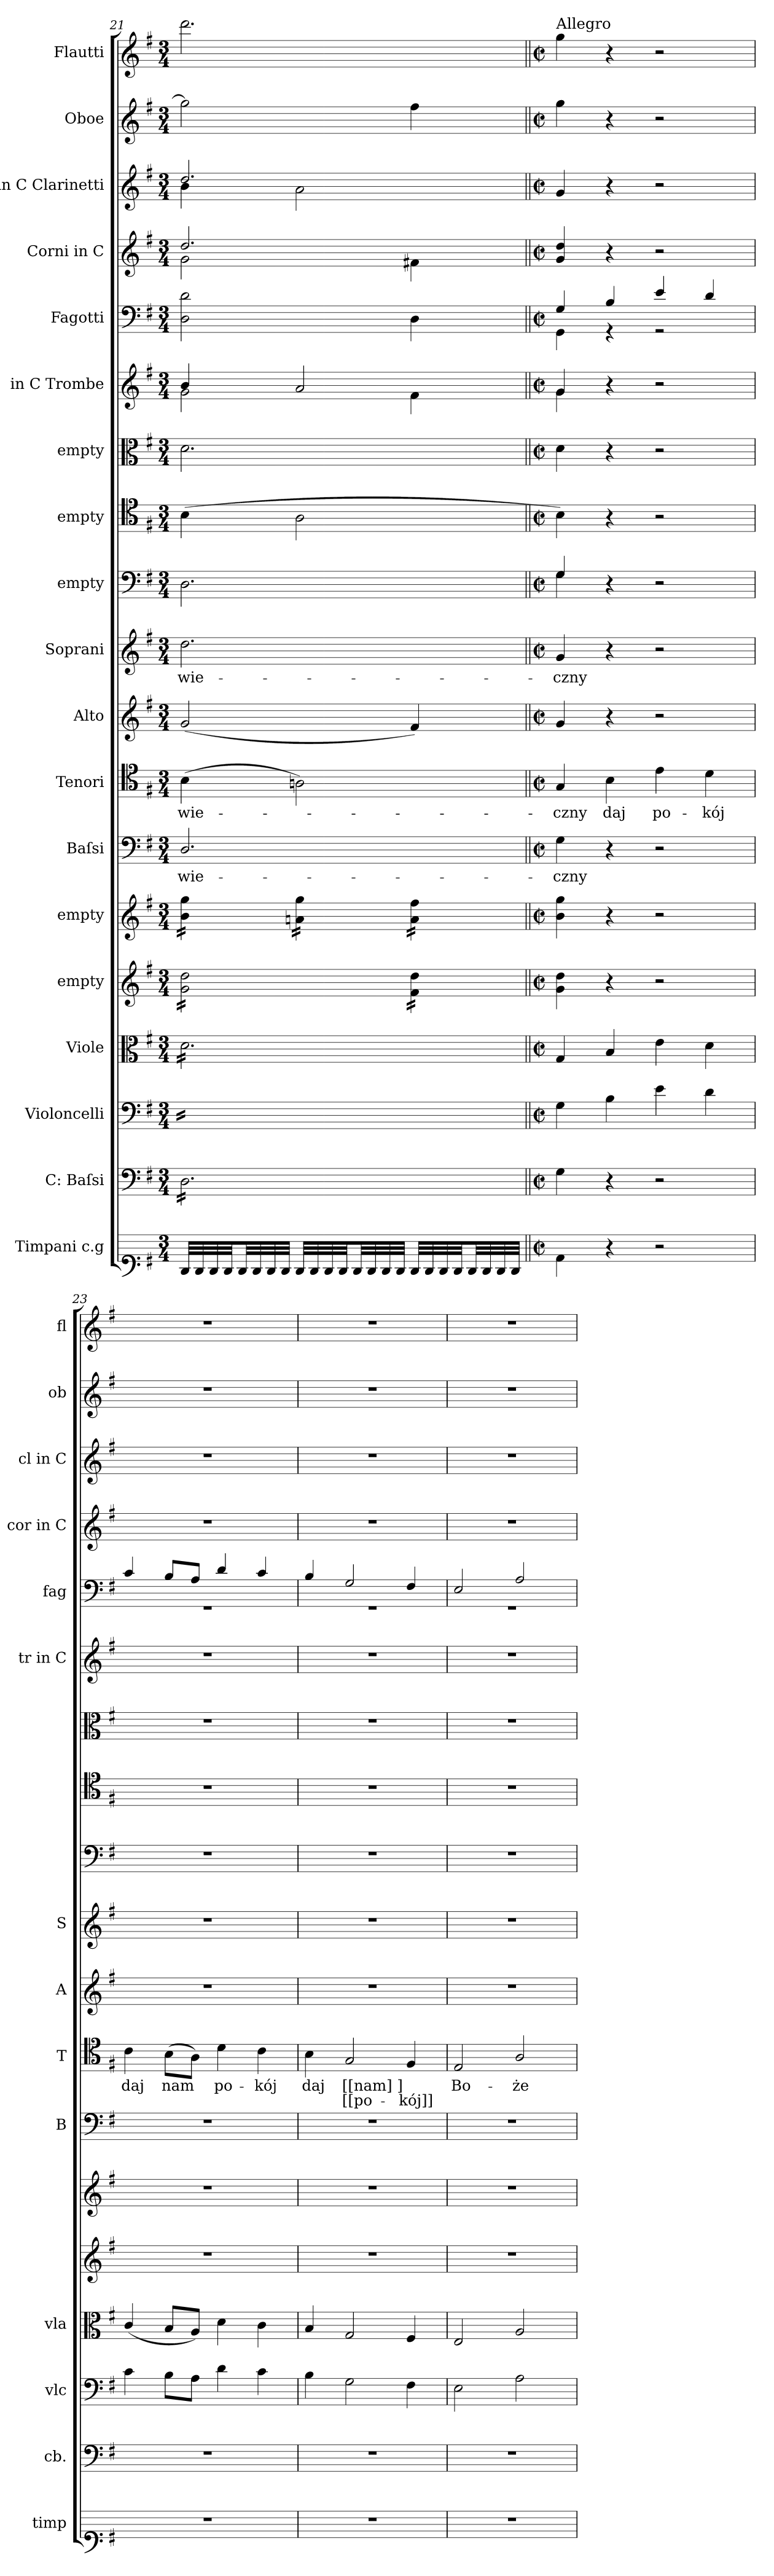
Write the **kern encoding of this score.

**kern	**kern	**kern	**kern	**kern	**kern	**kern	**text	**kern	**text	**text	**kern	**kern	**text	**kern	**kern	**kern	**kern	**kern	**kern	**kern	**kern	**kern
*part19	*part18	*part17	*part16	*part15	*part14	*part13	*part13	*part12	*part12	*part12	*part11	*part10	*part10	*part9	*part8	*part7	*part6	*part5	*part4	*part3	*part2	*part1
*staff19	*staff18	*staff17	*staff16	*staff15	*staff14	*staff13	*staff13	*staff12	*staff12	*staff12	*staff11	*staff10	*staff10	*staff9	*staff8	*staff7	*staff6	*staff5	*staff4	*staff3	*staff2	*staff1
*I"Timpani c.g	*I"C: Baſsi	*I"Violoncelli	*I"Viole	*I"empty	*I"empty	*I"Baſsi	*	*I"Tenori	*	*	*I"Alto	*I"Soprani	*	*I"empty	*I"empty	*I"empty	*I"in C Trombe	*I"Fagotti	*I"Corni in C	*I"in C Clarinetti	*I"Oboe	*I"Flautti
*I'timp	*I'cb.	*I'vlc	*I'vla	*	*	*I'B	*	*I'T	*	*	*I'A	*I'S	*	*	*	*	*I'tr in C	*I'fag	*I'cor in C	*I'cl in C	*I'ob	*I'fl
*clefF1	*clefF4	*clefF4	*clefC3	*clefG2	*clefG2	*clefF4	*	*clefC4	*	*	*clefG2	*clefG2	*	*clefF4	*clefC4	*clefC3	*clefG2	*clefF4	*clefG2	*clefG2	*clefG2	*clefG2
*k[f#]	*k[f#]	*k[f#]	*k[f#]	*k[f#]	*k[f#]	*k[f#]	*	*k[f#]	*	*	*k[f#]	*k[f#]	*	*k[f#]	*k[f#]	*k[f#]	*k[f#]	*k[f#]	*k[f#]	*k[f#]	*k[f#]	*k[f#]
*G:	*G:	*G:	*G:	*G:	*G:	*G:	*	*G:	*	*	*G:	*G:	*	*G:	*G:	*G:	*G:	*G:	*G:	*G:	*G:	*G:
*M3/4	*M3/4	*M3/4	*M3/4	*M3/4	*M3/4	*M3/4	*	*M3/4	*	*	*M3/4	*M3/4	*	*M3/4	*M3/4	*M3/4	*M3/4	*M3/4	*M3/4	*M3/4	*M3/4	*M3/4
=21	=21	=21	=21	=21	=21	=21	=21	=21	=21	=21	=21	=21	=21	=21	=21	=21	=21	=21	=21	=21	=21	=21
*	*	*	*	*	*	*	*	*	*	*	*	*	*	*	*	*	*^	*	*^	*^	*	*
*	*tremolo	*	*	*	*	*	*	*	*	*	*	*	*	*	*	*	*	*	*	*	*	*	*	*	*
*	*	*tremolo	*	*	*	*	*	*	*	*	*	*	*	*	*	*	*	*	*	*	*	*	*	*	*
*	*	*	*tremolo	*	*	*	*	*	*	*	*	*	*	*	*	*	*	*	*	*	*	*	*	*	*
*	*	*	*	*tremolo	*	*	*	*	*	*	*	*	*	*	*	*	*	*	*	*	*	*	*	*	*
*	*	*	*	*	*tremolo	*	*	*	*	*	*	*	*	*	*	*	*	*	*	*	*	*	*	*	*
32C/LLL	16D\LL	16D\yyLL	16d\LL	16g\ 16dd\LL	16b\ 16gg\LL	2.D/	wie-	(4B\	wie-	.	(2g/	2.dd\	wie-	2.D\	(4B\	2.d\	4b/	2g\	2D\ 2d\	2.dd/	2g\	2.dd/	4b\	2gg\]	2.ddd\
32C/	.	.	.	.	.	.	.	.	.	.	.	.	.	.	.	.	.	.	.	.	.	.	.	.	.
32C/	16D\	16D\yy	16d\	16g\ 16dd\	16b\ 16gg\	.	.	.	.	.	.	.	.	.	.	.	.	.	.	.	.	.	.	.	.
32C/JJ	.	.	.	.	.	.	.	.	.	.	.	.	.	.	.	.	.	.	.	.	.	.	.	.	.
32C/LL	16D\	16D\yy	16d\	16g\ 16dd\	16b\ 16gg\	.	.	.	.	.	.	.	.	.	.	.	.	.	.	.	.	.	.	.	.
32C/	.	.	.	.	.	.	.	.	.	.	.	.	.	.	.	.	.	.	.	.	.	.	.	.	.
32C/	16D\	16D\yy	16d\	16g\ 16dd\	16b\ 16gg\JJ	.	.	.	.	.	.	.	.	.	.	.	.	.	.	.	.	.	.	.	.
32C/JJJ	.	.	.	.	.	.	.	.	.	.	.	.	.	.	.	.	.	.	.	.	.	.	.	.	.
32C/LLL	16D\	16D\yy	16d\	16g\ 16dd\	16an\ 16gg\LL	.	.	2An\)	.	.	.	.	.	.	2A\	.	2a/	.	.	.	.	.	2a\	.	.
32C/	.	.	.	.	.	.	.	.	.	.	.	.	.	.	.	.	.	.	.	.	.	.	.	.	.
32C/	16D\	16D\yy	16d\	16g\ 16dd\	16an\ 16gg\	.	.	.	.	.	.	.	.	.	.	.	.	.	.	.	.	.	.	.	.
32C/JJ	.	.	.	.	.	.	.	.	.	.	.	.	.	.	.	.	.	.	.	.	.	.	.	.	.
32C/LL	16D\	16D\yy	16d\	16g\ 16dd\	16an\ 16gg\	.	.	.	.	.	.	.	.	.	.	.	.	.	.	.	.	.	.	.	.
32C/	.	.	.	.	.	.	.	.	.	.	.	.	.	.	.	.	.	.	.	.	.	.	.	.	.
32C/	16D\	16D\yy	16d\	16g\ 16dd\JJ	16an\ 16gg\JJ	.	.	.	.	.	.	.	.	.	.	.	.	.	.	.	.	.	.	.	.
32C/JJJ	.	.	.	.	.	.	.	.	.	.	.	.	.	.	.	.	.	.	.	.	.	.	.	.	.
32C/LLL	16D\	16D\yy	16d\	16f#\ 16dd\LL	16a\ 16ff#\LL	.	.	.	.	.	4f#/)	.	.	.	.	.	.	4f#\	4D\	.	4f#X\	.	.	4ff#\	.
32C/	.	.	.	.	.	.	.	.	.	.	.	.	.	.	.	.	.	.	.	.	.	.	.	.	.
32C/	16D\	16D\yy	16d\	16f#\ 16dd\	16a\ 16ff#\	.	.	.	.	.	.	.	.	.	.	.	.	.	.	.	.	.	.	.	.
32C/JJ	.	.	.	.	.	.	.	.	.	.	.	.	.	.	.	.	.	.	.	.	.	.	.	.	.
32C/LL	16D\	16D\yy	16d\	16f#\ 16dd\	16a\ 16ff#\	.	.	.	.	.	.	.	.	.	.	.	.	.	.	.	.	.	.	.	.
32C/	.	.	.	.	.	.	.	.	.	.	.	.	.	.	.	.	.	.	.	.	.	.	.	.	.
32C/	16D\JJ	16D\yyJJ	16d\JJ	16f#\ 16dd\JJ	16a\ 16ff#\JJ	.	.	.	.	.	.	.	.	.	.	.	.	.	.	.	.	.	.	.	.
*	*	*	*	*	*Xtremolo	*	*	*	*	*	*	*	*	*	*	*	*	*	*	*	*	*	*	*	*
*	*	*	*	*Xtremolo	*	*	*	*	*	*	*	*	*	*	*	*	*	*	*	*	*	*	*	*	*
*	*	*	*Xtremolo	*	*	*	*	*	*	*	*	*	*	*	*	*	*	*	*	*	*	*	*	*	*
*	*	*Xtremolo	*	*	*	*	*	*	*	*	*	*	*	*	*	*	*	*	*	*	*	*	*	*	*
*	*Xtremolo	*	*	*	*	*	*	*	*	*	*	*	*	*	*	*	*	*	*	*	*	*	*	*	*
32C/JJJ	.	.	.	.	.	.	.	.	.	.	.	.	.	.	.	.	.	.	.	.	.	.	.	.	.
*	*	*	*	*	*	*	*	*	*	*	*	*	*	*	*	*	*	*	*	*v	*v	*	*	*	*
*	*	*	*	*	*	*	*	*	*	*	*	*	*	*	*	*	*	*	*	*	*v	*v	*	*
=22||	=22||	=22||	=22||	=22||	=22||	=22||	=22||	=22||	=22||	=22||	=22||	=22||	=22||	=22||	=22||	=22||	=22||	=22||	=22||	=22||	=22||	=22||	=22||
*M2/2	*M2/2	*M2/2	*M2/2	*M2/2	*M2/2	*M2/2	*	*M2/2	*	*	*M2/2	*M2/2	*	*M2/2	*M2/2	*M2/2	*M2/2	*	*M2/2	*M2/2	*M2/2	*M2/2	*M2/2
*met(c|)	*met(c|)	*met(c|)	*met(c|)	*met(c|)	*met(c|)	*met(c|)	*	*met(c|)	*	*	*met(c|)	*met(c|)	*	*met(c|)	*met(c|)	*met(c|)	*met(c|)	*	*met(c|)	*met(c|)	*met(c|)	*met(c|)	*met(c|)
*	*	*	*	*	*	*	*	*	*	*	*	*	*	*^	*	*	*	*	*^	*	*	*	*
!	!	!	!	!	!	!	!	!	!	!	!	!	!	!	!	!	!	!	!	!	!	!	!	!	!LO:TX:a:t=Allegro
4G\	4G\	4G\	4G/	4g\ 4dd\	4b\ 4gg\	4G\	-czny	4G/	-czny	.	4g/	4g/	-czny	4G/	4G\	4B\)	4d\	4g/	4g\	4G/	4GG	4g/ 4dd/	4g/	4gg\	4gg\
4r	4r	4B\	4B/	4r	4r	4r	.	4B\	daj	.	4r	4r	.	4r	4ryy	4r	4r	4r	4ryy	4B/	4rGG	4r	4r	4r	4r
2r	2r	4e\	4e\	2r	2r	2r	.	4e\	po-	.	2r	2r	.	2r	2ryy	2r	2r	2r	2ryy	4e/	2rGG	2r	2r	2r	2r
.	.	4d\	4d\	.	.	.	.	4d\	-kój	.	.	.	.	.	.	.	.	.	.	4d/	.	.	.	.	.
*	*	*	*	*	*	*	*	*	*	*	*	*	*	*v	*v	*	*	*v	*v	*	*	*	*	*	*
=23	=23	=23	=23	=23	=23	=23	=23	=23	=23	=23	=23	=23	=23	=23	=23	=23	=23	=23	=23	=23	=23	=23	=23
1r	1r	4c\	(4c/	1r	1r	1r	.	4c\	daj	.	1r	1r	.	1r	1r	1r	1r	4c/	1rGG	1r	1r	1r	1r
.	.	8B\L	8B/L	.	.	.	.	(8B\L	nam	.	.	.	.	.	.	.	.	8B/L	.	.	.	.	.
.	.	8A\J	8A/J)	.	.	.	.	8A\J)	.	.	.	.	.	.	.	.	.	8A/J	.	.	.	.	.
.	.	4d\	4d\	.	.	.	.	4d\	po-	.	.	.	.	.	.	.	.	4d/	.	.	.	.	.
.	.	4c\	4c\	.	.	.	.	4c\	-kój	.	.	.	.	.	.	.	.	4c/	.	.	.	.	.
=24	=24	=24	=24	=24	=24	=24	=24	=24	=24	=24	=24	=24	=24	=24	=24	=24	=24	=24	=24	=24	=24	=24	=24
1r	1r	4B\	4B/	1r	1r	1r	.	4B\	daj	.	1r	1r	.	1r	1r	1r	1r	4B/	1rGG	1r	1r	1r	1r
.	.	2G\	2G/	.	.	.	.	2G/	[[nam]]	[[po-	.	.	.	.	.	.	.	2G/	.	.	.	.	.
.	.	4F#\	4F#/	.	.	.	.	4F#/	.	-kój]]	.	.	.	.	.	.	.	4F#/	.	.	.	.	.
=25	=25	=25	=25	=25	=25	=25	=25	=25	=25	=25	=25	=25	=25	=25	=25	=25	=25	=25	=25	=25	=25	=25	=25
1r	1r	2E\	2E/	1r	1r	1r	.	2E/	Bo-	.	1r	1r	.	1r	1r	1r	1r	2E/	1rGG	1r	1r	1r	1r
.	.	2A\	2A/	.	.	.	.	2A/	-że	.	.	.	.	.	.	.	.	2A/	.	.	.	.	.
*	*	*	*	*	*	*	*	*	*	*	*	*	*	*	*	*	*	*v	*v	*	*	*	*
=	=	=	=	=	=	=	=	=	=	=	=	=	=	=	=	=	=	=	=	=	=	=
*-	*-	*-	*-	*-	*-	*-	*-	*-	*-	*-	*-	*-	*-	*-	*-	*-	*-	*-	*-	*-	*-	*-
